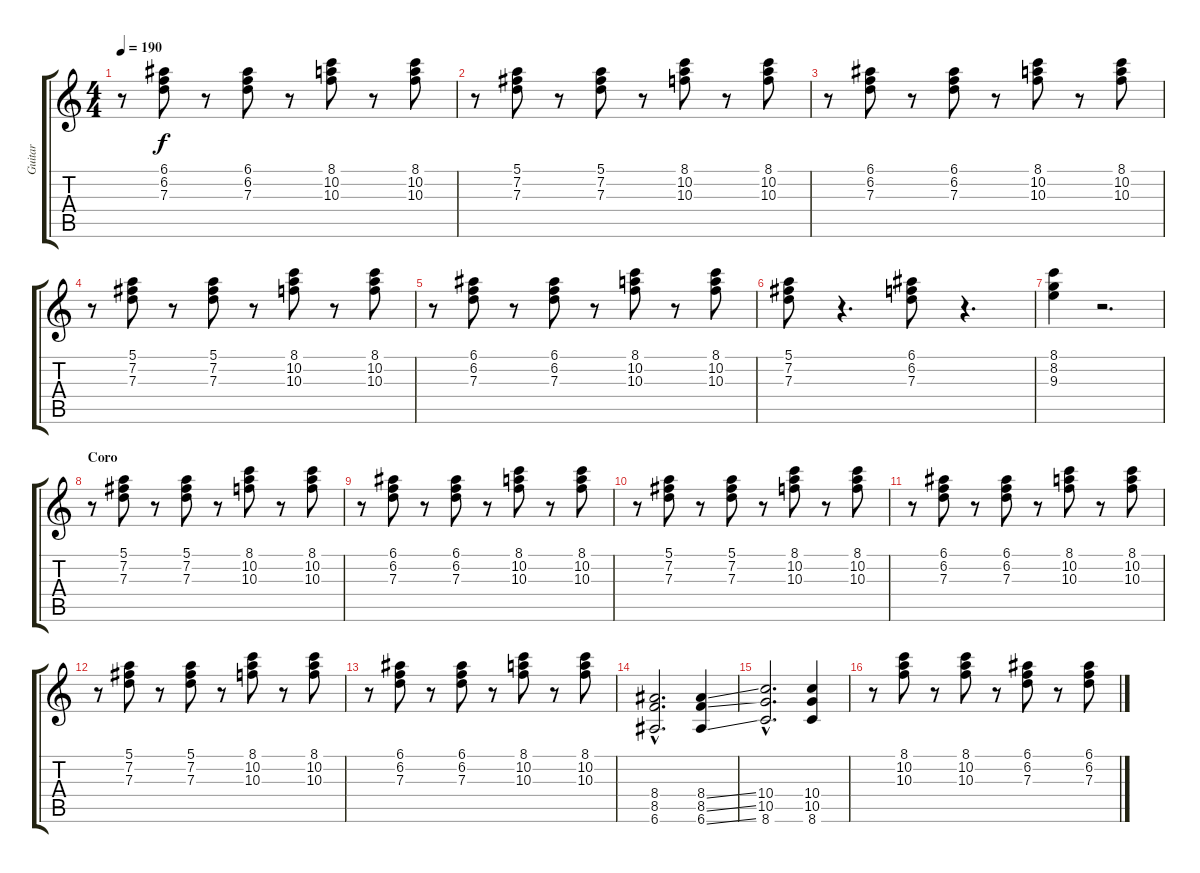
\track ("Guitar" "Guitar") {instrument overdrivenguitar}
\staff {score tabs}
\tuning (E4 B3 G3 D3 A2 E2) {hide}
\ts (4 4)
\tempo 190
\clef g2
\ks c
r.8{dy f} (6.1 6.2 7.3).8 r.8 (6.1 6.2 7.3).8 r.8 (8.1 10.2 10.3).8 r.8 (8.1 10.2 10.3).8 |
r.8 (5.1 7.2 7.3).8 r.8 (5.1 7.2 7.3).8 r.8 (8.1 10.2 10.3).8 r.8 (8.1 10.2 10.3).8 |
r.8 (6.1 6.2 7.3).8 r.8 (6.1 6.2 7.3).8 r.8 (8.1 10.2 10.3).8 r.8 (8.1 10.2 10.3).8 |
r.8 (5.1 7.2 7.3).8 r.8 (5.1 7.2 7.3).8 r.8 (8.1 10.2 10.3).8 r.8 (8.1 10.2 10.3).8 |
r.8 (6.1 6.2 7.3).8 r.8 (6.1 6.2 7.3).8 r.8 (8.1 10.2 10.3).8 r.8 (8.1 10.2 10.3).8 |
(5.1 7.2 7.3).8 r.4{d} (6.1 6.2 7.3).8 r.4{d} |
(8.1 8.2 9.3).4 r.2{d} |
\section ("" "Coro")
r.8 (5.1 7.2 7.3).8 r.8 (5.1 7.2 7.3).8 r.8 (8.1 10.2 10.3).8 r.8 (8.1 10.2 10.3).8 |
r.8 (6.1 6.2 7.3).8 r.8 (6.1 6.2 7.3).8 r.8 (8.1 10.2 10.3).8 r.8 (8.1 10.2 10.3).8 |
r.8 (5.1 7.2 7.3).8 r.8 (5.1 7.2 7.3).8 r.8 (8.1 10.2 10.3).8 r.8 (8.1 10.2 10.3).8 |
r.8 (6.1 6.2 7.3).8 r.8 (6.1 6.2 7.3).8 r.8 (8.1 10.2 10.3).8 r.8 (8.1 10.2 10.3).8 |
r.8 (5.1 7.2 7.3).8 r.8 (5.1 7.2 7.3).8 r.8 (8.1 10.2 10.3).8 r.8 (8.1 10.2 10.3).8 |
r.8 (6.1 6.2 7.3).8 r.8 (6.1 6.2 7.3).8 r.8 (8.1 10.2 10.3).8 r.8 (8.1 10.2 10.3).8 |
(8.4{hac} 8.5{hac} 6.6{hac}).2{d} (8.4{ss} 8.5{ss} 6.6{ss}).4 |
(10.4{hac} 10.5{hac} 8.6{hac}).2{d} (10.4 10.5 8.6).4 |
r.8 (8.1 10.2 10.3).8 r.8 (8.1 10.2 10.3).8 r.8 (6.1 6.2 7.3).8 r.8 (6.1 6.2 7.3).8
